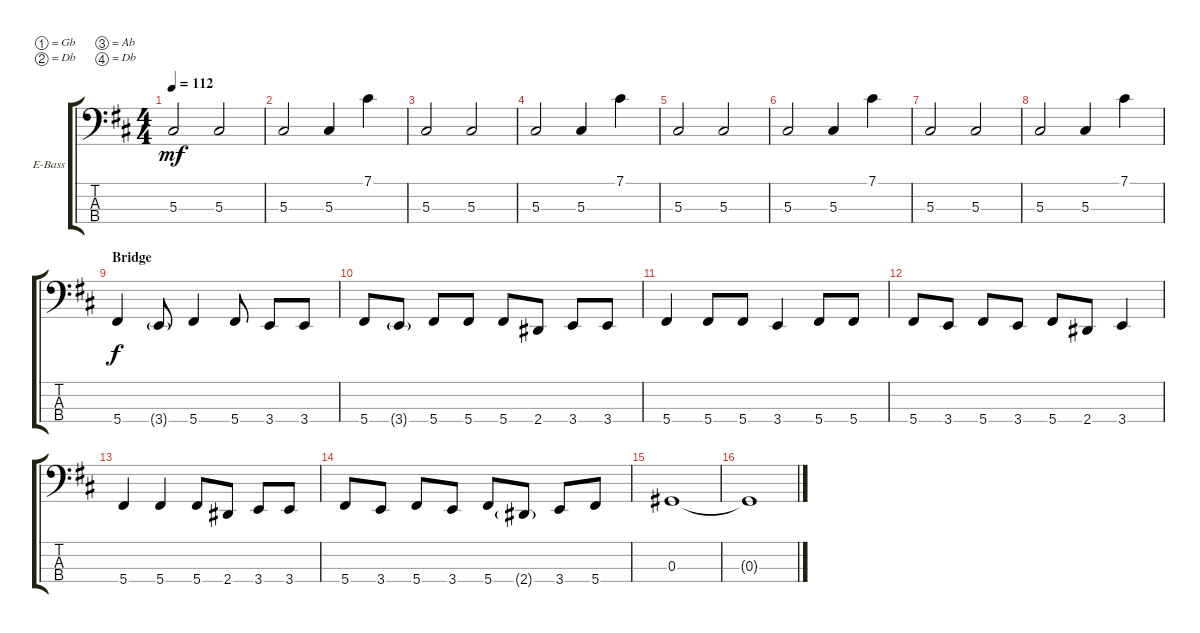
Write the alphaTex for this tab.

\defaultSystemsLayout 4
\bracketExtendMode groupsimilarinstruments
\firstSystemTrackNameOrientation horizontal
\otherSystemsTrackNameOrientation horizontal
\track ("Electric Bass" "E-Bass") {instrument electricbassfinger}
\staff {score tabs}
\tuning (Gb2 Db2 Ab1 Db1)
\ts (4 4)
\tempo 112
\clef f4
\scale
1.06305
\ks d
5.3.2{dy mf} 5.3.2 |
\scale
0.936948 5.3.2 5.3.4 7.1.4 |
\scale
1.06305 5.3.2 5.3.2 |
\scale
0.936948 5.3.2 5.3.4 7.1.4 |
\scale
1.06305 5.3.2 5.3.2 |
\scale
0.936948 5.3.2 5.3.4 7.1.4 |
\scale
1.06305 5.3.2 5.3.2 |
\scale
0.936948 5.3.2 5.3.4 7.1.4 |
\section ("" "Bridge")
\scale
1.06305 5.4.4{dy f} 3.4{g}.8 5.4.4 5.4.8 3.4.8 3.4.8 |
\scale
0.936948 5.4.8 3.4{g}.8 5.4.8 5.4.8 5.4.8 2.4.8 3.4.8 3.4.8 |
\scale
1.06305 5.4.4 5.4.8 5.4.8 3.4.4 5.4.8 5.4.8 |
\scale
0.936948 5.4.8 3.4.8 5.4.8 3.4.8 5.4.8 2.4.8 3.4.4 |
\scale
1.06305 5.4.4 5.4.4 5.4.8 2.4.8 3.4.8 3.4.8 |
\scale
0.936948 5.4.8 3.4.8 5.4.8 3.4.8 5.4.8 2.4{g}.8 3.4.8 5.4.8 |
\scale
1.06305 0.3.1 |
\scale
0.936948 0.3{t}.1
